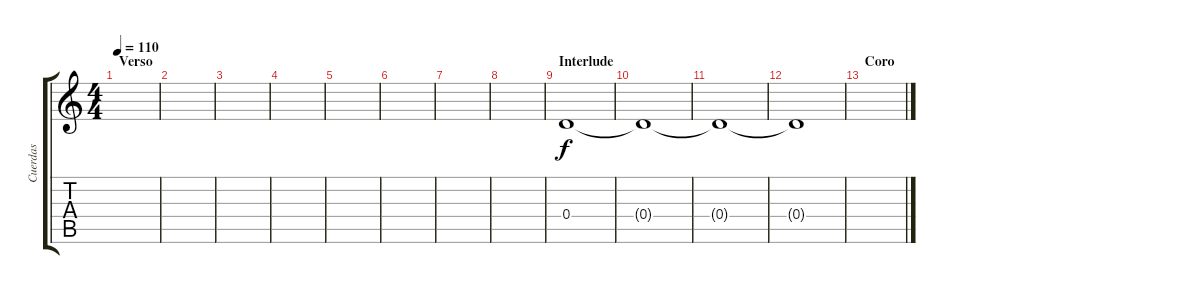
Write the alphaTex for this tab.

\track ("Cuerdas" "Cuerdas") {instrument synthbass1}
\staff {score tabs}
\tuning (E4 B3 G3 D3 A2 D2) {hide}
\ts (4 4)
\section ("" "Verso")
\tempo 110
\clef g2
\ks c
|
|
|
|
|
|
|
|
\section ("" "Interlude")
0.4.1{volume 16 instrument stringensemble1} |
0.4{t}.1 |
0.4{t}.1 |
0.4{t}.1 |
\section ("" "Coro")
